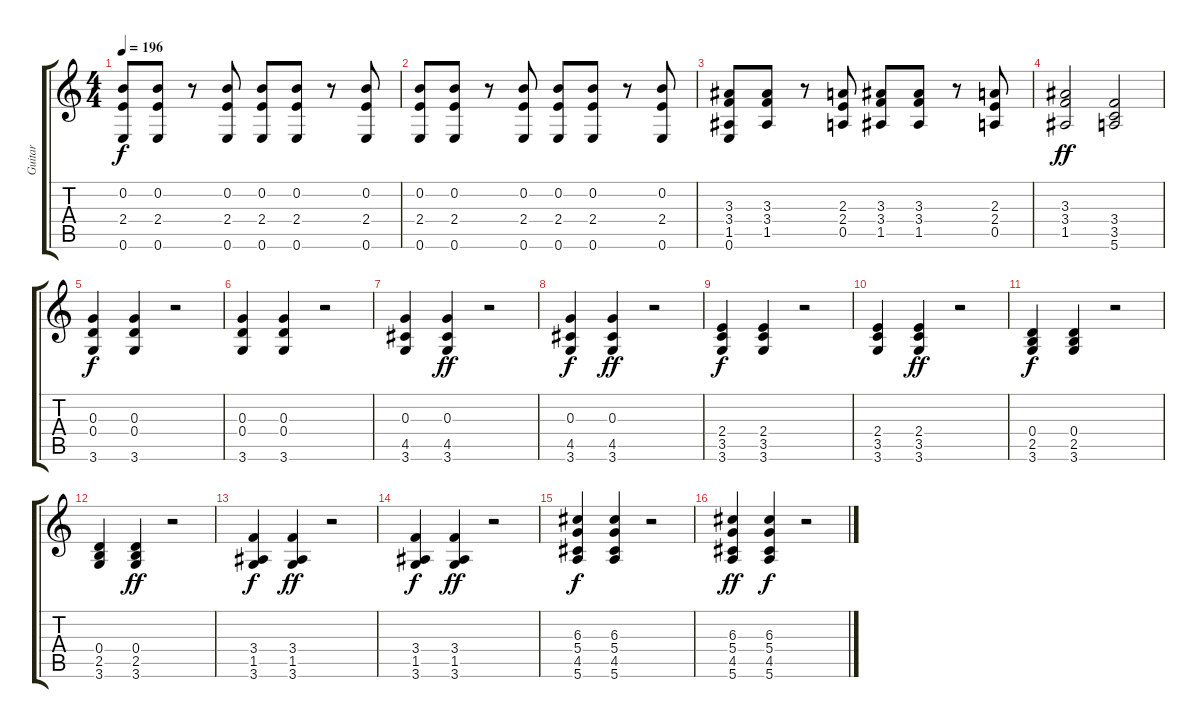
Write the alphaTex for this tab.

\track ("Guitar" "Guitar") {instrument electricguitarclean}
\staff {score tabs}
\tuning (E4 B3 G3 D3 A2 E2) {hide}
\ts (4 4)
\tempo 196
\clef g2
\ks c
(0.2 2.4 0.6).8{dy f} (0.2 2.4 0.6).8 r.8 (0.2 2.4 0.6).8 (0.2 2.4 0.6).8 (0.2 2.4 0.6).8 r.8 (0.2 2.4 0.6).8 |
(0.2 2.4 0.6).8 (0.2 2.4 0.6).8 r.8 (0.2 2.4 0.6).8 (0.2 2.4 0.6).8 (0.2 2.4 0.6).8 r.8 (0.2 2.4 0.6).8 |
(3.3 3.4 1.5 0.6).8 (3.3 3.4 1.5).8 r.8 (2.3 2.4 0.5).8 (3.3 3.4 1.5).8 (3.3 3.4 1.5).8 r.8 (2.3 2.4 0.5).8 |
(3.3 3.4 1.5).2{dy ff} (3.4 3.5 5.6).2 |
(0.3 0.4 3.6).4{dy f} (0.3 0.4 3.6).4 r.2 |
(0.3 0.4 3.6).4 (0.3 0.4 3.6).4 r.2 |
(0.3 4.5 3.6).4 (0.3 4.5 3.6).4{dy ff} r.2 |
(0.3 4.5 3.6).4{dy f} (0.3 4.5 3.6).4{dy ff} r.2 |
(2.4 3.5 3.6).4{dy f} (2.4 3.5 3.6).4 r.2 |
(2.4 3.5 3.6).4 (2.4 3.5 3.6).4{dy ff} r.2 |
(0.4 2.5 3.6).4{dy f} (0.4 2.5 3.6).4 r.2 |
(0.4 2.5 3.6).4 (0.4 2.5 3.6).4{dy ff} r.2 |
(3.4 1.5 3.6).4{dy f} (3.4 1.5 3.6).4{dy ff} r.2 |
(3.4 1.5 3.6).4{dy f} (3.4 1.5 3.6).4{dy ff} r.2 |
(6.3 5.4 4.5 5.6).4{dy f} (6.3 5.4 4.5 5.6).4 r.2 |
(6.3 5.4 4.5 5.6).4{dy ff} (6.3 5.4 4.5 5.6).4{dy f} r.2
